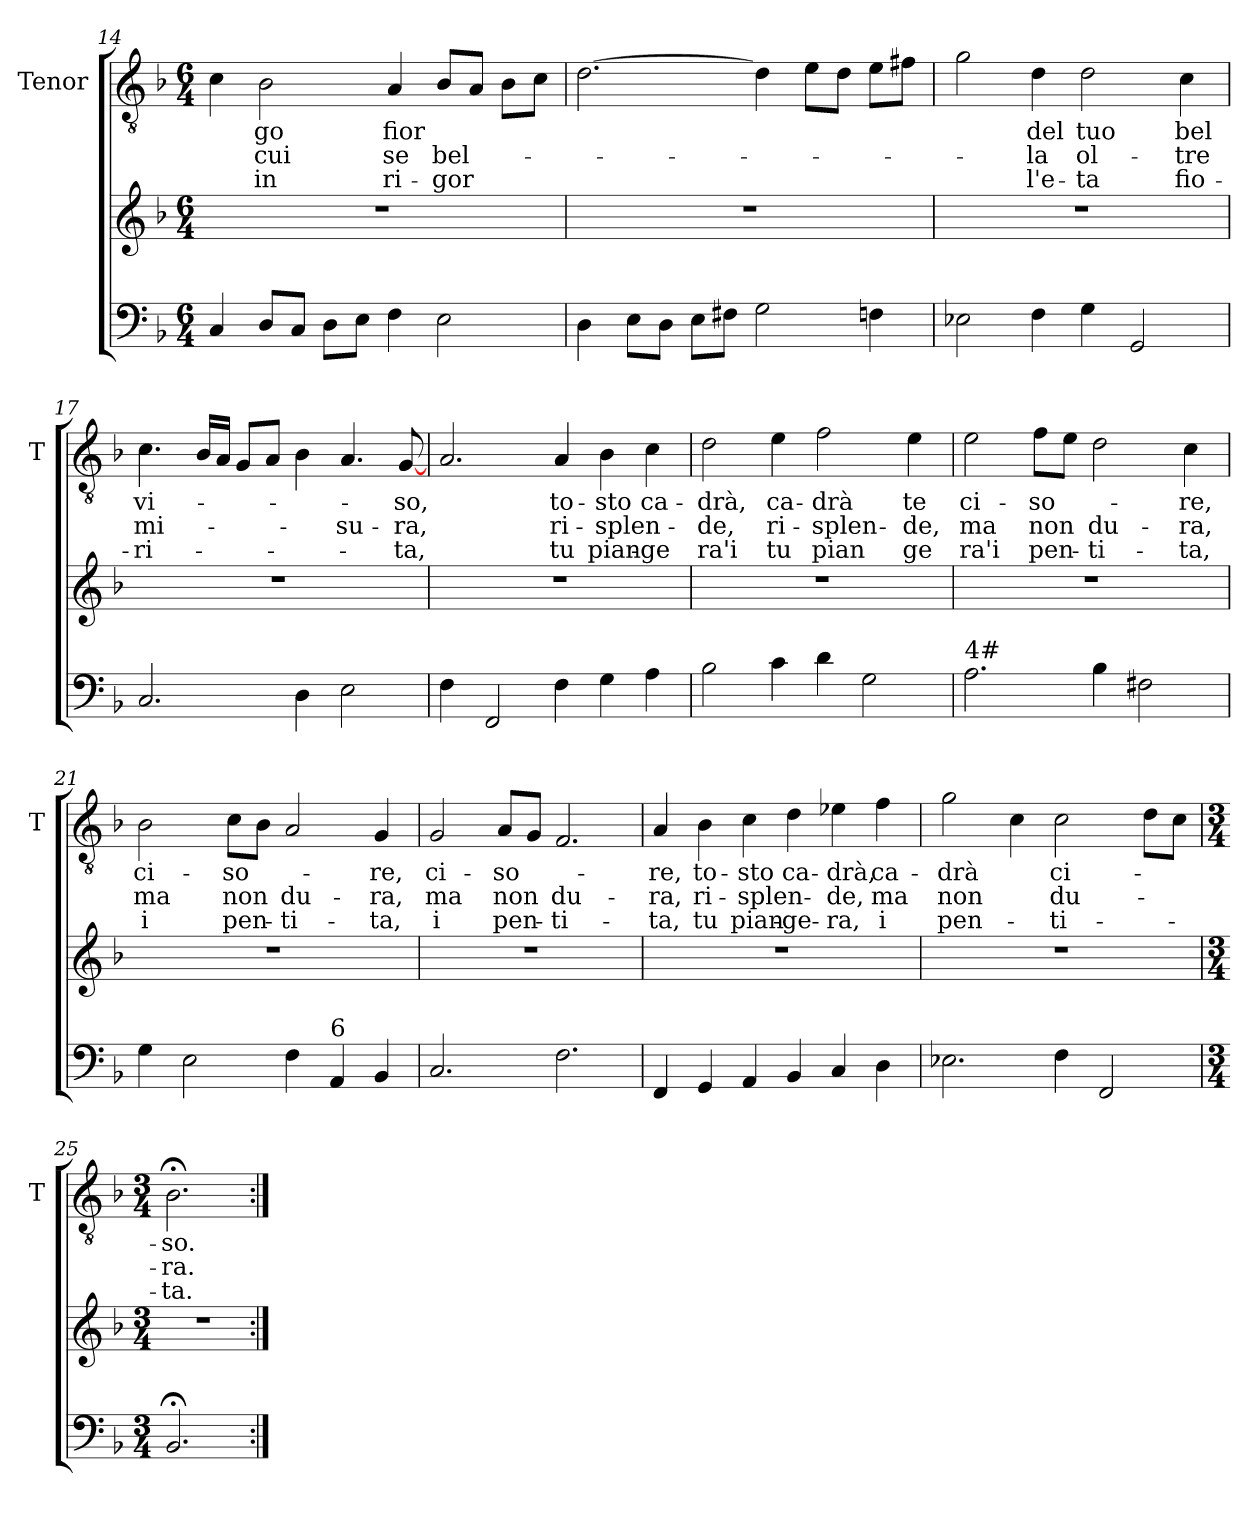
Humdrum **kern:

**kern	**kern	**kern	**text	**text	**text
*part2	*part2	*part1	*part1	*part1	*part1
*staff3	*staff2	*staff1	*staff1	*staff1	*staff1
*	*	*I"Tenor	*	*	*
*	*	*I'T	*	*	*
!!LO:LB:g=z
*clefF4	*clefG2	*clefGv2	*	*	*
*k[b-]	*k[b-]	*k[b-]	*	*	*
*F:	*F:	*F:	*	*	*
*M6/4	*M6/4	*M6/4	*	*	*
=14	=14	=14	=14	=14	=14
4C/	1.r	4c\	.	.	.
!	!	!	!LO:LY:b	!LO:LY:b	!LO:LY:b
8D/L	.	2B-\	-go	cui	in
8C/J	.	.	.	.	.
8D\L	.	.	.	.	.
8E\J	.	.	.	.	.
!	!	!	!LO:LY:b	!LO:LY:b	!LO:LY:b
4F\	.	4A/	fior	se	ri-
!	!	!	!	!LO:LY:b	!LO:LY:b
2E\	.	8B-/L	.	bel-	-gor
.	.	8A/J	.	.	.
.	.	8B-\L	.	.	.
.	.	8c\J	.	.	.
=15	=15	=15	=15	=15	=15
4D\	1.r	[2.d\	.	.	.
8E\L	.	.	.	.	.
8D\J	.	.	.	.	.
8E\L	.	.	.	.	.
8F#X\J	.	.	.	.	.
2G\	.	4d\]	.	.	.
.	.	8e\L	.	.	.
.	.	8d\J	.	.	.
4Fn\	.	8e\L	.	.	.
.	.	8f#X\J	.	.	.
=16	=16	=16	=16	=16	=16
2E-X\	1.r	2g\	.	.	.
!	!	!	!LO:LY:b	!LO:LY:b	!LO:LY:b
4F\	.	4d\	del	-la	l'e-
!	!	!	!LO:LY:b	!LO:LY:b	!LO:LY:b
4G\	.	2d\	tuo	ol-	-ta
2GG/	.	.	.	.	.
!	!	!	!LO:LY:b	!LO:LY:b	!LO:LY:b
.	.	4c\	bel	-tre	fio-
=17	=17	=17	=17	=17	=17
!	!	!	!LO:LY:b	!LO:LY:b	!LO:LY:b
2.C/	1.r	4.c\	vi-	mi-	-ri-
.	.	16B-/LL	.	.	.
.	.	16A/JJ	.	.	.
.	.	8G/L	.	.	.
.	.	8A/J	.	.	.
4D\	.	4B-\	.	.	.
!	!	!	!	!LO:LY:b	!
2E\	.	4.A/	.	-su-	.
!	!	!	!LO:LY:b	!LO:LY:b	!LO:LY:b
.	.	[8G/	-so,	-ra,	-ta,
!!LO:PB:g=z
=18	=18	=18	=18	=18	=18
4F\	1.r	2.A/	.	.	.
2FF/	.	.	.	.	.
!	!	!	!LO:LY:b	!LO:LY:b	!LO:LY:b
4F\	.	4A/	to-	ri-	tu
!	!	!	!LO:LY:b	!LO:LY:b	!LO:LY:b
4G\	.	4B-\	-sto	-splen-	pian-
!	!	!	!LO:LY:b	!	!LO:LY:b
4A\	.	4c\	ca-	.	-ge
=19	=19	=19	=19	=19	=19
!	!	!	!LO:LY:b	!LO:LY:b	!LO:LY:b
2B-\	1.r	2d\	-drà,	-de,	ra'i
!	!	!	!LO:LY:b	!LO:LY:b	!LO:LY:b
4c\	.	4e\	ca-	ri-	tu
!	!	!	!LO:LY:b	!LO:LY:b	!LO:LY:b
4d\	.	2f\	-drà	-splen-	pian
2G\	.	.	.	.	.
!	!	!	!LO:LY:b	!LO:LY:b	!LO:LY:b
.	.	4e\	te	-de,	ge
=20	=20	=20	=20	=20	=20
!LO:TX:a:t=4#	!	!	!	!	!
!	!	!	!LO:LY:b	!LO:LY:b	!LO:LY:b
2.A\	1.r	2e\	ci-	ma	ra'i
!	!	!	!LO:LY:b	!LO:LY:b	!LO:LY:b
.	.	8f\L	-so-	non	pen-
.	.	8e\J	.	.	.
!	!	!	!	!LO:LY:b	!LO:LY:b
4B-\	.	2d\	.	du-	-ti-
2F#X\	.	.	.	.	.
!	!	!	!LO:LY:b	!LO:LY:b	!LO:LY:b
.	.	4c\	-re,	-ra,	-ta,
=21	=21	=21	=21	=21	=21
!	!	!	!LO:LY:b	!LO:LY:b	!LO:LY:b
4G\	1.r	2B-\	ci-	ma	i
2E\	.	.	.	.	.
!	!	!	!LO:LY:b	!LO:LY:b	!LO:LY:b
.	.	8c\L	-so-	non	pen-
.	.	8B-\J	.	.	.
!	!	!	!	!LO:LY:b	!LO:LY:b
4F\	.	2A/	.	du-	-ti-
!LO:TX:a:t=6	!	!	!	!	!
4AA/	.	.	.	.	.
!	!	!	!LO:LY:b	!LO:LY:b	!LO:LY:b
4BB-/	.	4G/	-re,	-ra,	-ta,
!!LO:LB:g=z
=22	=22	=22	=22	=22	=22
!	!	!	!LO:LY:b	!LO:LY:b	!LO:LY:b
2.C/	1.r	2G/	ci-	ma	i
!	!	!	!LO:LY:b	!LO:LY:b	!LO:LY:b
.	.	8A/L	-so-	non	pen-
.	.	8G/J	.	.	.
!	!	!	!	!LO:LY:b	!LO:LY:b
2.F\	.	2.F/	.	du-	-ti-
=23	=23	=23	=23	=23	=23
!	!	!	!LO:LY:b	!LO:LY:b	!LO:LY:b
4FF/	1.r	4A/	-re,	-ra,	-ta,
!	!	!	!LO:LY:b	!LO:LY:b	!LO:LY:b
4GG/	.	4B-\	to-	ri-	tu
!	!	!	!LO:LY:b	!LO:LY:b	!LO:LY:b
4AA/	.	4c\	-sto	-splen-	pian-
!	!	!	!LO:LY:b	!	!LO:LY:b
4BB-/	.	4d\	ca-	.	-ge-
!	!	!	!LO:LY:b	!LO:LY:b	!LO:LY:b
4C/	.	4e-X\	-drà,	-de,	-ra,
!	!	!	!LO:LY:b	!LO:LY:b	!LO:LY:b
4D\	.	4f\	ca-	ma	i
=24	=24	=24	=24	=24	=24
!	!	!	!LO:LY:b	!LO:LY:b	!LO:LY:b
2.E-X\	1.r	2g\	-drà	non	pen-
.	.	4c\	.	.	.
!	!	!	!LO:LY:b	!LO:LY:b	!LO:LY:b
4F\	.	2c\	ci-	du-	-ti-
2FF/	.	.	.	.	.
.	.	8d\L	.	.	.
.	.	8c\J	.	.	.
=25	=25	=25	=25	=25	=25
*M3/4	*M3/4	*M3/4	*	*	*
!	!	!	!LO:LY:b	!LO:LY:b	!LO:LY:b
2.BB-;</	2.r	2.B-;<\	-so.	-ra.	-ta.
=:|!	=:|!	=:|!	=:|!	=:|!	=:|!
*-	*-	*-	*-	*-	*-
